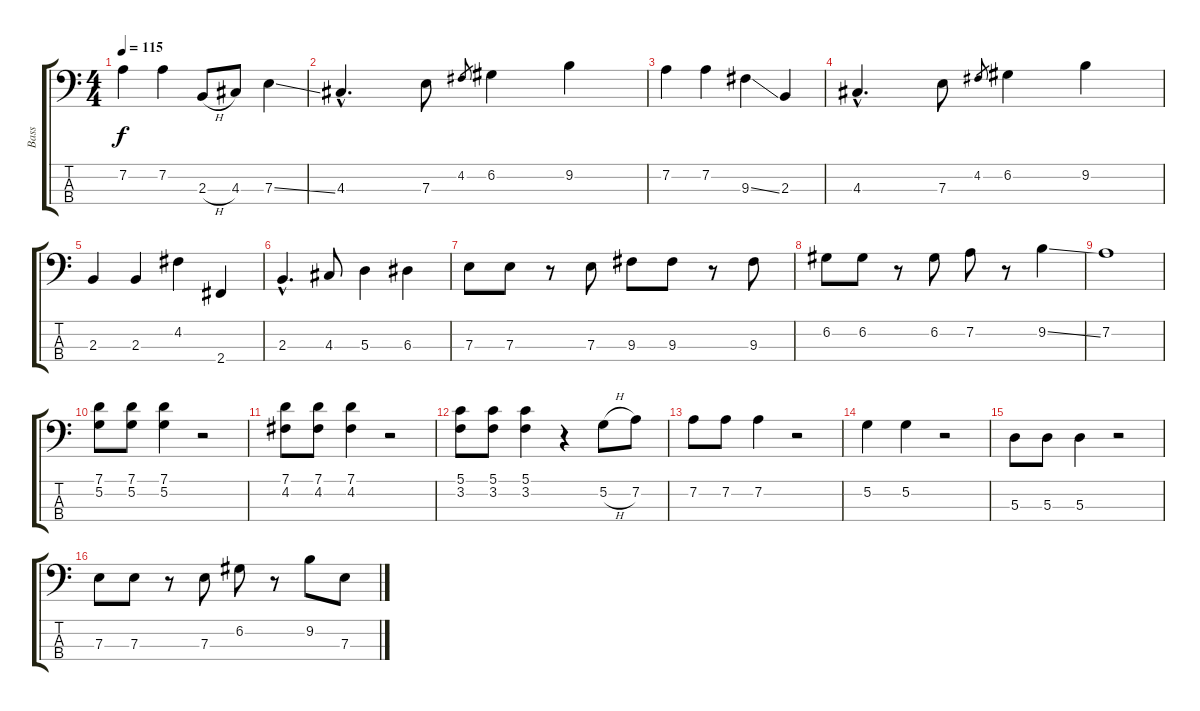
\track ("Bass" "Bass") {instrument electricbassfinger}
\staff {score tabs}
\tuning (G2 D2 A1 E1) {hide}
\ts (4 4)
\tempo 115
\clef f4
\ks c
7.2.4{dy f} 7.2.4 2.3{h}.8 4.3.8 7.3{ss}.4 |
4.3{hac}.4{d} 7.3.8 4.2.8{gr} 6.2.4 9.2.4 |
7.2.4 7.2.4 9.3{ss}.4 2.3.4 |
4.3{hac}.4{d} 7.3.8 4.2.8{gr} 6.2.4 9.2.4 |
2.3.4 2.3.4 4.2.4 2.4.4 |
2.3{hac}.4{d} 4.3.8 5.3.4 6.3.4 |
7.3.8 7.3.8 r.8 7.3.8 9.3.8 9.3.8 r.8 9.3.8 |
6.2.8 6.2.8 r.8 6.2.8 7.2.8 r.8 9.2{ss}.4 |
7.2.1 |
(7.1 5.2).8 (7.1 5.2).8 (7.1 5.2).4 r.2 |
(7.1 4.2).8 (7.1 4.2).8 (7.1 4.2).4 r.2 |
(5.1 3.2).8 (5.1 3.2).8 (5.1 3.2).4 r.4 5.2{h}.8 7.2.8 |
7.2.8 7.2.8 7.2.4 r.2 |
5.2.4 5.2.4 r.2 |
5.3.8 5.3.8 5.3.4 r.2 |
7.3.8 7.3.8 r.8 7.3.8 6.2.8 r.8 9.2.8 7.3.8
